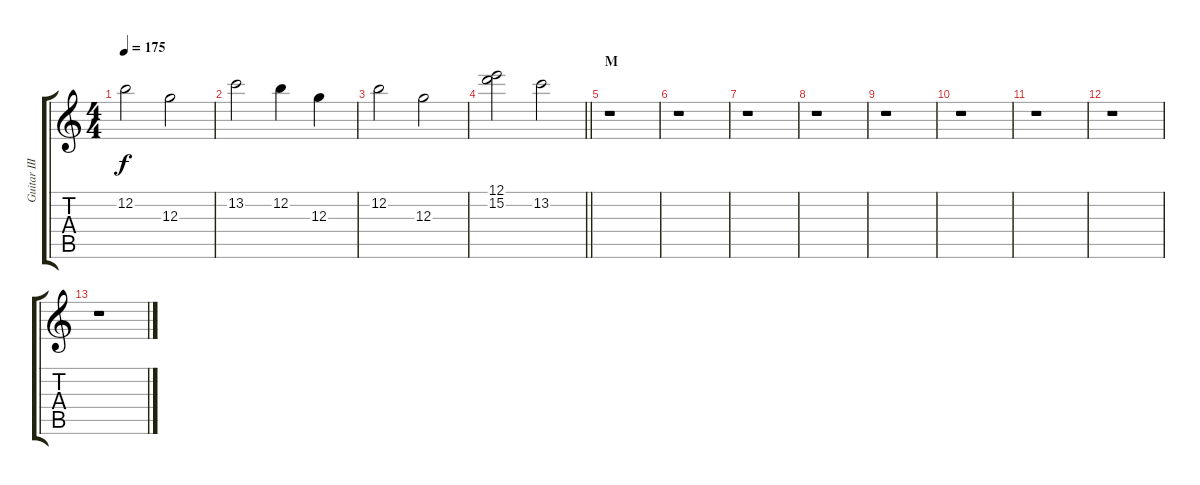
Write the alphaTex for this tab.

\track ("Guitar III" "Guitar III") {instrument overdrivenguitar}
\staff {score tabs}
\tuning (E4 B3 G3 D3 A2 E2) {hide}
\ts (4 4)
\tempo 175
\clef g2
\ks c
12.2.2{dy f} 12.3.2 |
13.2.2 12.2.4 12.3.4 |
12.2.2 12.3.2 |
\barLineRight lightlight
(12.1 15.2).2 13.2.2 |
\section ("" "M")
r.1 |
r.1 |
r.1 |
r.1 |
r.1 |
r.1 |
r.1 |
r.1 |
r.1
